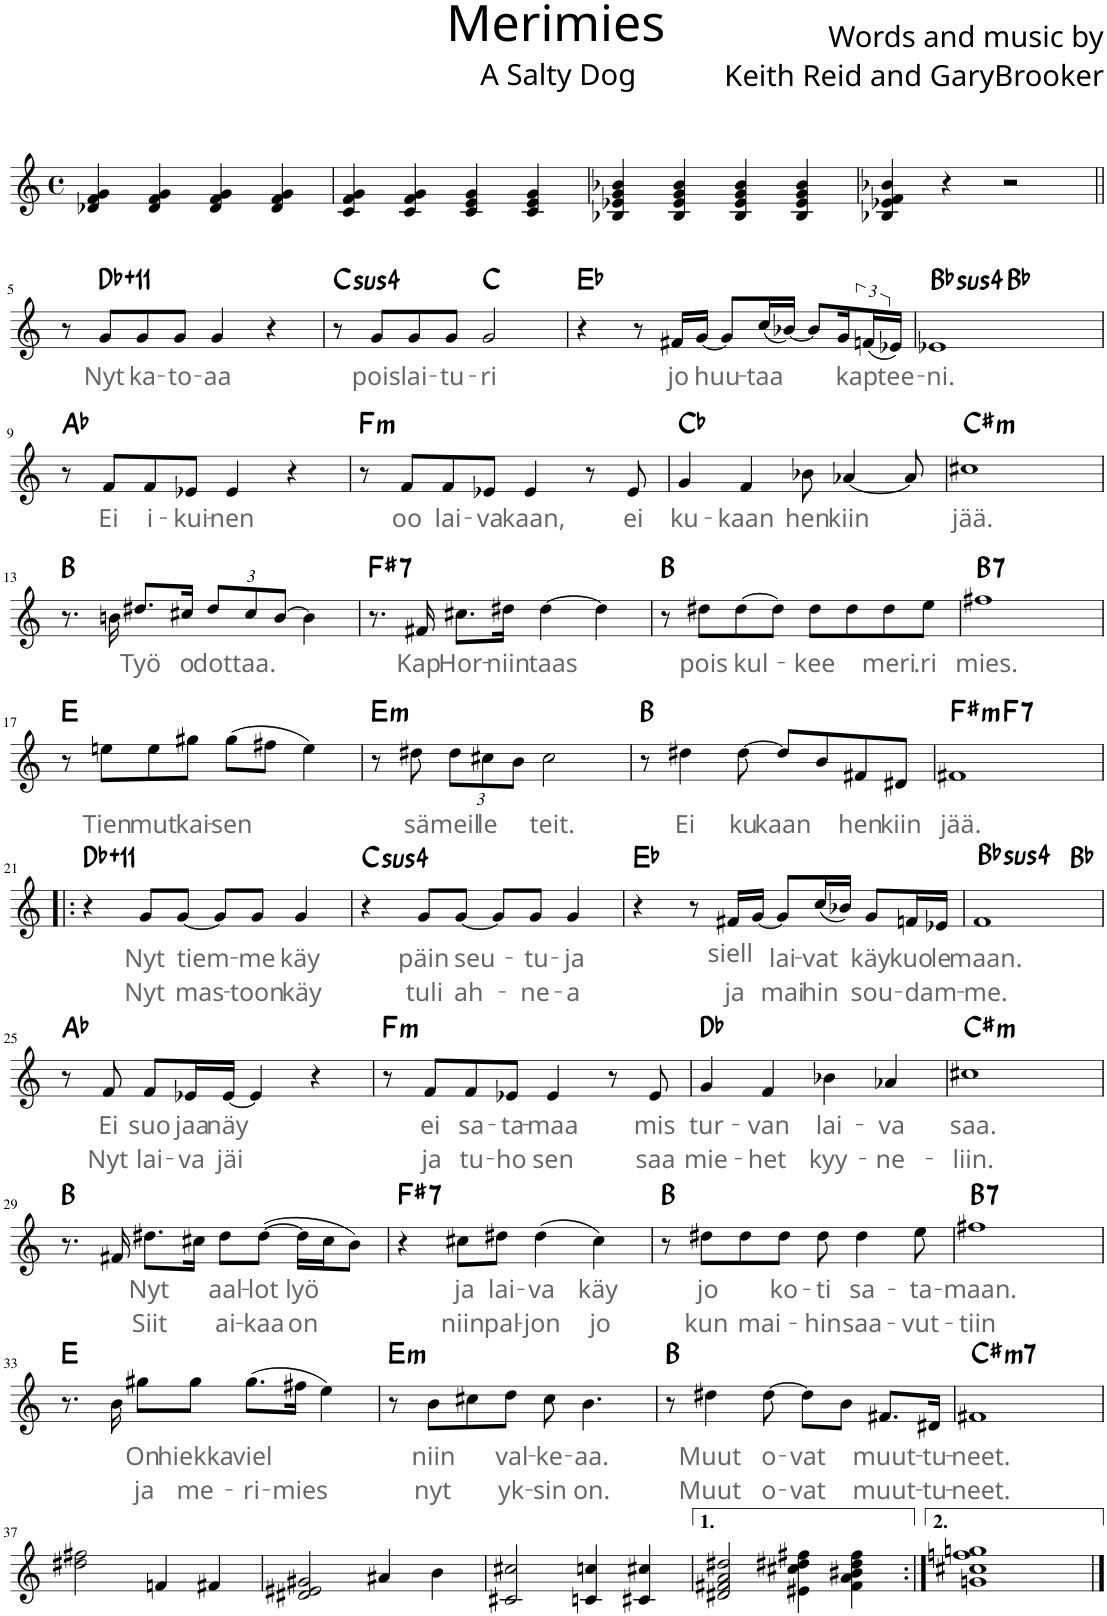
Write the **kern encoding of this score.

**kern	**text	**text	**harte
*part1	*part1	*part1	*part1
*staff1	*staff1	*staff1	*
*I"Piano	*	*	*
*I'Pno.	*	*	*
*clefG2	*	*	*
*k[]	*	*	*
*M4/4	*	*	*
*met(c)	*	*	*
=1	=1	=1	=1
4d-X/ 4f/ 4g/	.	.	.
4d-/ 4f/ 4g/	.	.	.
4d-/ 4f/ 4g/	.	.	.
4d-/ 4f/ 4g/	.	.	.
=2	=2	=2	=2
4c/ 4f/ 4g/	.	.	.
4c/ 4f/ 4g/	.	.	.
4c/ 4e/ 4g/	.	.	.
4c/ 4e/ 4g/	.	.	.
=3	=3	=3	=3
4B-X/ 4e-X/ 4g/ 4b-X/	.	.	.
4B-/ 4e-/ 4g/ 4b-/	.	.	.
4B-/ 4e-/ 4g/ 4b-/	.	.	.
4B-/ 4e-/ 4g/ 4b-/	.	.	.
=4	=4	=4	=4
4B-X/ 4e-X/ 4f/ 4b-X/	.	.	.
4r	.	.	.
2r	.	.	.
!!LO:LB:g=z
=5||	=5||	=5||	=5||
8r	.	.	.
!	!LO:LY:b:color=#666666	!	!LO:H:kt=7
8g/L	Nyt	.	Db:aug(b7,9,11)
!	!LO:LY:b:color=#666666	!	!
8g/	ka-	.	.
!	!LO:LY:b:color=#666666	!	!
8g/J	-to-	.	.
!	!LO:LY:b:color=#666666	!	!
4g/	-aa	.	.
4r	.	.	.
=6	=6	=6	=6
!	!	!	!LO:H:kt=4
8r	.	.	C:sus4
!	!LO:LY:b:color=#666666	!	!
8g/L	pois	.	.
!	!LO:LY:b:color=#666666	!	!
8g/	lai-	.	.
!	!LO:LY:b:color=#666666	!	!
8g/J	-tu-	.	.
!	!LO:LY:b:color=#666666	!	!
2g/	-ri	.	C:maj
=7	=7	=7	=7
4r	.	.	Eb:maj
8r	.	.	.
!	!LO:LY:b:color=#666666	!	!
16f#X/LL	jo	.	.
!	!LO:LY:b:color=#666666	!	!
[16g/JJ	huu-	.	.
8g/L]	.	.	.
!	!LO:LY:b:color=#666666	!	!
(16cc/L	-taa	.	.
[16b-X/JJ)	.	.	.
12b-/L]	.	.	.
!	!LO:LY:b:color=#666666	!	!
24g/L	kap-	.	.
(16fn/	.	.	.
!	!LO:LY:b:color=#666666	!	!
16e-X/JJ)	-tee-	.	.
=8	=8	=8	=8
!	!LO:LY:b:color=#666666	!	!LO:H:kt=4
*^	*	*	*
1e-X	4ryy	-ni.	.	Bb:sus4
.	2.ryy	.	.	Bb:maj
*v	*v	*	*	*
!!LO:LB:g=z
=9	=9	=9	=9
8r	.	.	Ab:maj
!	!LO:LY:b:color=#666666	!	!
8f/L	Ei	.	.
!	!LO:LY:b:color=#666666	!	!
8f/	i-	.	.
!	!LO:LY:b:color=#666666	!	!
8e-X/J	-kui-	.	.
!	!LO:LY:b:color=#666666	!	!
4e-/	-nen	.	.
4r	.	.	.
=10	=10	=10	=10
!	!	!	!LO:H:kt=m
8r	.	.	F:min
!	!LO:LY:b:color=#666666	!	!
8f/L	oo	.	.
!	!LO:LY:b:color=#666666	!	!
8f/	lai-	.	.
!	!LO:LY:b:color=#666666	!	!
8e-X/J	-va-	.	.
!	!LO:LY:b:color=#666666	!	!
4e-/	-kaan,	.	.
8r	.	.	.
!	!LO:LY:b:color=#666666	!	!
8e-/	ei	.	.
=11	=11	=11	=11
!	!LO:LY:b:color=#666666	!	!
4g/	ku-	.	Cb:maj
!	!LO:LY:b:color=#666666	!	!
4f/	-kaan	.	.
!	!LO:LY:b:color=#666666	!	!
8b-X\	hen-	.	.
!	!LO:LY:b:color=#666666	!	!
[4a-X/	-kiin	.	.
8a-/]	.	.	.
=12	=12	=12	=12
!	!LO:LY:b:color=#666666	!	!LO:H:kt=m
1cc#X	jää.	.	C#:min
!!LO:LB:g=z
=13	=13	=13	=13
8.r	.	.	B:maj
16bn\	.	.	.
!	!LO:LY:b:color=#666666	!	!
8.dd#X/L	Työ	.	.
!	!LO:LY:b:color=#666666	!	!
16cc#X/Jk	o-	.	.
*Xbrackettup	*	*	*
!	!LO:LY:b:color=#666666	!	!
12dd#/L	-dot-	.	.
!	!LO:LY:b:color=#666666	!	!
12cc#/	-taa.	.	.
[12b/J	.	.	.
4b\]	.	.	.
=14	=14	=14	=14
!	!	!	!LO:H:kt=7
8.r	.	.	F#:7
!	!LO:LY:b:color=#666666	!	!
16f#X/	Kap	.	.
!	!LO:LY:b:color=#666666	!	!
8.cc#X\L	Hor-	.	.
!	!LO:LY:b:color=#666666	!	!
16dd#X\Jk	-niin	.	.
!	!LO:LY:b:color=#666666	!	!
[4dd#\	taas	.	.
4dd#\]	.	.	.
=15	=15	=15	=15
8r	.	.	B:maj
!	!LO:LY:b:color=#666666	!	!
8dd#X\L	pois	.	.
!	!LO:LY:b:color=#666666	!	!
[8dd#\	kul-	.	.
8dd#\J]	.	.	.
!	!LO:LY:b:color=#666666	!	!
8dd#\L	-kee	.	.
8dd#\	.	.	.
!	!LO:LY:b:color=#666666	!	!
8dd#\	meri-	.	.
!	!LO:LY:b:color=#666666	!	!
8ee\J	-.ri	.	.
=16	=16	=16	=16
!	!LO:LY:b:color=#666666	!	!LO:H:kt=7
1ff#X	mies.	.	B:7
!!LO:LB:g=z
=17	=17	=17	=17
8r	.	.	E:maj
!	!LO:LY:b:color=#666666	!	!
8een\L	Tien	.	.
!	!LO:LY:b:color=#666666	!	!
8ee\	mut-	.	.
!	!LO:LY:b:color=#666666	!	!
8gg#X\J	-kai-	.	.
!	!LO:LY:b:color=#666666	!	!
(8gg#\L	-sen	.	.
8ff#X\J	.	.	.
4ee\)	.	.	.
=18	=18	=18	=18
!	!	!	!LO:H:kt=m
8r	.	.	E:min
!	!LO:LY:b:color=#666666	!	!
8dd#X\	sä	.	.
!	!LO:LY:b:color=#666666	!	!
12dd#\L	meil-	.	.
!	!LO:LY:b:color=#666666	!	!
12cc#X\	-le	.	.
12b\J	.	.	.
!	!LO:LY:b:color=#666666	!	!
2cc#\	teit.	.	.
=19	=19	=19	=19
8r	.	.	B:maj
!	!LO:LY:b:color=#666666	!	!
4dd#X\	Ei	.	.
!	!LO:LY:b:color=#666666	!	!
[8dd#\	ku-	.	.
!	!LO:LY:b:color=#666666	!	!
8dd#/L]	-kaan	.	.
8b/	.	.	.
!	!LO:LY:b:color=#666666	!	!
8f#X/	hen-	.	.
!	!LO:LY:b:color=#666666	!	!
8d#X/J	-kiin	.	.
=20	=20	=20	=20
!	!LO:LY:b:color=#666666	!	!LO:H:kt=m
*^	*	*	*
1f#X	4ryy	jää.	.	F#:min
!	!	!	!	!LO:H:kt=7
.	2.ryy	.	.	F:7
!!LO:LB:g=z	!!
=21!|:	=21!|:	=21!|:	=21!|:	=21!|:
!	!	!	!	!LO:H:kt=7
*v	*v	*	*	*
4r	.	.	Db:aug(b7,9,11)
!	!LO:LY:b:color=#666666	!LO:LY:b:color=#666666	!
8g/L	Nyt	Nyt	.
!	!LO:LY:b:color=#666666	!LO:LY:b:color=#666666	!
[8g/J	tiem-	mas-	.
8g/L]	.	.	.
!	!LO:LY:b:color=#666666	!LO:LY:b:color=#666666	!
8g/J	-me	-toon	.
!	!LO:LY:b:color=#666666	!LO:LY:b:color=#666666	!
4g/	käy	käy	.
=22	=22	=22	=22
!	!	!	!LO:H:kt=4
4r	.	.	C:sus4
!	!LO:LY:b:color=#666666	!LO:LY:b:color=#666666	!
8g/L	päin	tuli	.
!	!LO:LY:b:color=#666666	!LO:LY:b:color=#666666	!
[8g/J	seu-	ah-	.
8g/L]	.	.	.
!	!LO:LY:b:color=#666666	!LO:LY:b:color=#666666	!
8g/J	-tu-	-ne-	.
!	!LO:LY:b:color=#666666	!LO:LY:b:color=#666666	!
4g/	-ja	-a	.
=23	=23	=23	=23
4r	.	.	Eb:maj
8r	.	.	.
!	!LO:LY:b:color=#666666	!LO:LY:b:color=#666666	!
16f#X/LL	siell	ja	.
[16g/JJ	.	.	.
!	!LO:LY:b:color=#666666	!LO:LY:b:color=#666666	!
8g/L]	lai-	mai-	.
!	!LO:LY:b:color=#666666	!LO:LY:b:color=#666666	!
(16cc/L	-vat	-hin	.
16b-X/JJ)	.	.	.
!	!LO:LY:b:color=#666666	!LO:LY:b:color=#666666	!
8g/L	käy	sou-	.
!	!LO:LY:b:color=#666666	!LO:LY:b:color=#666666	!
16fn/L	kuo-	dam-	.
!	!LO:LY:b:color=#666666	!	!
16e-X/JJ	-le-	.	.
=24	=24	=24	=24
!	!LO:LY:b:color=#666666	!LO:LY:b:color=#666666	!LO:H:kt=4
*^	*	*	*
1f	2.ryy	-maan.	-me.	Bb:sus4
.	4ryy	.	.	Bb:maj
*v	*v	*	*	*
!!LO:LB:g=z
=25	=25	=25	=25
8r	.	.	Ab:maj
!	!LO:LY:b:color=#666666	!LO:LY:b:color=#666666	!LO:H:kt=N.C.
8f/	Ei	Nyt	N
!	!LO:LY:b:color=#666666	!LO:LY:b:color=#666666	!
8f/L	suo-	lai-	.
!	!LO:LY:b:color=#666666	!LO:LY:b:color=#666666	!
16e-X/L	-jaa	-va	.
!	!LO:LY:b:color=#666666	!LO:LY:b:color=#666666	!
[16e-/JJ	näy	jäi	.
4e-/]	.	.	.
4r	.	.	.
=26	=26	=26	=26
!	!	!	!LO:H:kt=m
8r	.	.	F:min
!	!LO:LY:b:color=#666666	!LO:LY:b:color=#666666	!
8f/L	ei	ja	.
!	!LO:LY:b:color=#666666	!LO:LY:b:color=#666666	!
8f/	sa-	tu-	.
!	!LO:LY:b:color=#666666	!LO:LY:b:color=#666666	!
8e-X/J	-ta-	-ho	.
!	!LO:LY:b:color=#666666	!LO:LY:b:color=#666666	!
4e-/	-maa	sen	.
8r	.	.	.
!	!LO:LY:b:color=#666666	!LO:LY:b:color=#666666	!
8e-/	mis	saa	.
=27	=27	=27	=27
!	!LO:LY:b:color=#666666	!LO:LY:b:color=#666666	!
4g/	tur-	mie-	Db:maj
!	!LO:LY:b:color=#666666	!LO:LY:b:color=#666666	!
4f/	-van	-het	.
!	!LO:LY:b:color=#666666	!LO:LY:b:color=#666666	!
4b-X\	lai-	kyy-	.
!	!LO:LY:b:color=#666666	!LO:LY:b:color=#666666	!
4a-X/	-va	-ne-	.
=28	=28	=28	=28
!	!LO:LY:b:color=#666666	!LO:LY:b:color=#666666	!LO:H:kt=m
1cc#X	saa.	-liin.	C#:min
!!LO:LB:g=z
=29	=29	=29	=29
8.r	.	.	B:maj
16f#X/	.	.	.
!	!LO:LY:b:color=#666666	!LO:LY:b:color=#666666	!
8.dd#X\L	Nyt	Siit	.
16cc#X\Jk	.	.	.
!	!LO:LY:b:color=#666666	!LO:LY:b:color=#666666	!
8dd#\L	aal-	ai-	.
!	!LO:LY:b:color=#666666	!LO:LY:b:color=#666666	!
([8dd#\J	-lot	-kaa	.
!	!LO:LY:b:color=#666666	!LO:LY:b:color=#666666	!
16dd#\LL]	lyö	on	.
16cc#\J	.	.	.
8b\J)	.	.	.
=30	=30	=30	=30
!	!	!	!LO:H:kt=7
4r	.	.	F#:7
!	!LO:LY:b:color=#666666	!LO:LY:b:color=#666666	!
8cc#X\L	ja	niin	.
!	!LO:LY:b:color=#666666	!LO:LY:b:color=#666666	!
8dd#X\J	lai-	pal-	.
!	!LO:LY:b:color=#666666	!LO:LY:b:color=#666666	!
(4dd#\	-va	-jon	.
!	!LO:LY:b:color=#666666	!LO:LY:b:color=#666666	!
4cc#\)	käy	jo	.
=31	=31	=31	=31
8r	.	.	B:maj
!	!LO:LY:b:color=#666666	!LO:LY:b:color=#666666	!
8dd#X\L	jo	kun	.
!	!	!LO:LY:b:color=#666666	!
8dd#\	.	mai-	.
!	!LO:LY:b:color=#666666	!	!
8dd#\J	ko-	.	.
!	!LO:LY:b:color=#666666	!LO:LY:b:color=#666666	!
8dd#\	-ti	-hin	.
!	!LO:LY:b:color=#666666	!LO:LY:b:color=#666666	!
4dd#\	sa-	saa-	.
!	!LO:LY:b:color=#666666	!LO:LY:b:color=#666666	!
8ee\	-ta-	-vut-	.
=32	=32	=32	=32
!	!LO:LY:b:color=#666666	!LO:LY:b:color=#666666	!LO:H:kt=7
1ff#X	-maan.	-tiin	B:7
!!LO:LB:g=z
=33	=33	=33	=33
8.r	.	.	E:maj
16b\	.	.	.
!	!LO:LY:b:color=#666666	!LO:LY:b:color=#666666	!
8gg#X\L	On	ja	.
!	!LO:LY:b:color=#666666	!LO:LY:b:color=#666666	!
8gg#\J	hiekka	me-	.
!	!LO:LY:b:color=#666666	!LO:LY:b:color=#666666	!
(8.gg#\L	viel	-ri-	.
!	!	!LO:LY:b:color=#666666	!
16ff#X\Jk	.	-mies	.
4ee\)	.	.	.
=34	=34	=34	=34
!	!	!	!LO:H:kt=m
8r	.	.	E:min
!	!LO:LY:b:color=#666666	!LO:LY:b:color=#666666	!
8b\L	niin	nyt	.
8cc#X\	.	.	.
!	!LO:LY:b:color=#666666	!LO:LY:b:color=#666666	!
8dd\J	val-	yk-	.
!	!LO:LY:b:color=#666666	!LO:LY:b:color=#666666	!
8cc#\	-ke-	-sin	.
!	!LO:LY:b:color=#666666	!LO:LY:b:color=#666666	!
4.b\	-aa.	on.	.
=35	=35	=35	=35
8r	.	.	B:maj
!	!LO:LY:b:color=#666666	!LO:LY:b:color=#666666	!
4dd#X\	Muut	Muut	.
!	!LO:LY:b:color=#666666	!LO:LY:b:color=#666666	!
[8dd#\	o-	o-	.
!	!LO:LY:b:color=#666666	!LO:LY:b:color=#666666	!
8dd#\L]	-vat	-vat	.
8b\J	.	.	.
!	!LO:LY:b:color=#666666	!LO:LY:b:color=#666666	!
8.f#X/L	muut-	muut-	.
!	!LO:LY:b:color=#666666	!LO:LY:b:color=#666666	!
16d#X/Jk	-tu-	-tu-	.
=36	=36	=36	=36
!	!LO:LY:b:color=#666666	!LO:LY:b:color=#666666	!LO:H:kt=m7
1f#X	-neet.	-neet.	C#:min7
!!LO:LB:g=z
=37	=37	=37	=37
2dd#X\ 2ff#X\	.	.	.
4fn/	.	.	.
4f#X/	.	.	.
=38	=38	=38	=38
2d#X/ 2e#X/ 2g#X/	.	.	.
4a#X/	.	.	.
4b\	.	.	.
=39	=39	=39	=39
2c#X/ 2cc#X/	.	.	.
4cn/ 4ccn/	.	.	.
4c#X/ 4cc#X/	.	.	.
=40	=40	=40	=40
2d#X/ 2f#X/ 2a/ 2dd#X/	.	.	.
4e#X\ 4cc#X\ 4dd#X\ 4ff#X\	.	.	.
4f#\ 4a\ 4b#X\ 4dd#\ 4ff#\	.	.	.
=41:|!	=41:|!	=41:|!	=41:|!
1gn 1cc#X 1ffn 1ggn	.	.	.
==	==	==	==
*-	*-	*-	*-
